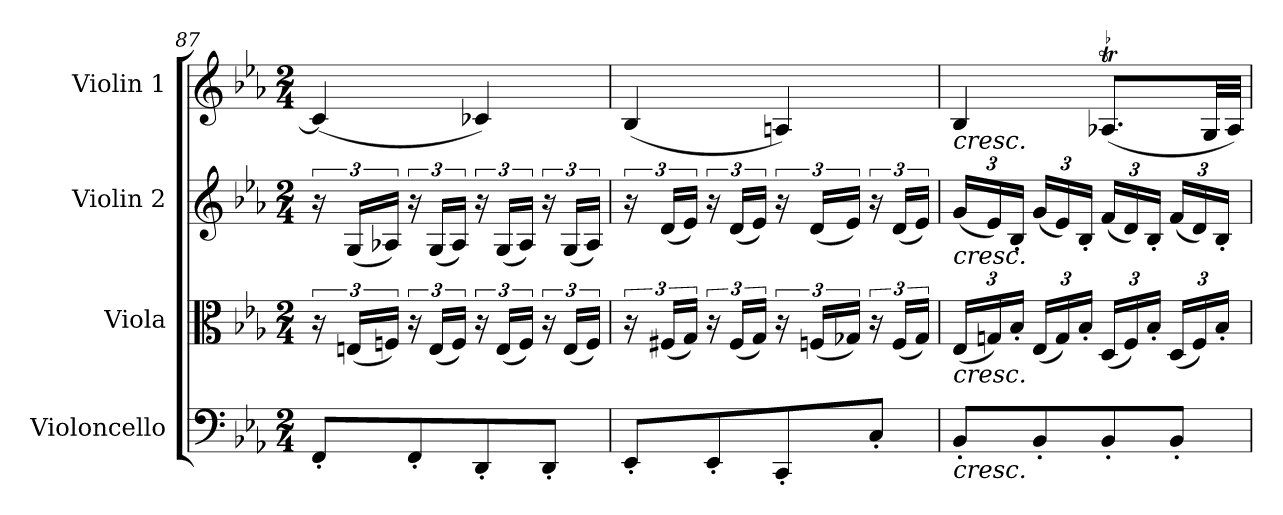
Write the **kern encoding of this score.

**kern	**kern	**kern	**kern
*part4	*part3	*part2	*part1
*staff4	*staff3	*staff2	*staff1
*I"Violoncello	*I"Viola	*I"Violin 2	*I"Violin 1
*I'Vc	*I'Vla	*I'Vln	*I'Vln
*clefF4	*clefC3	*clefG2	*clefG2
*k[b-e-a-]	*k[b-e-a-]	*k[b-e-a-]	*k[b-e-a-]
*M2/4	*M2/4	*M2/4	*M2/4
=87	=87	=87	=87
8FF'/L	24r	24r	(4c/]
.	(24En/LL	(24G/LL	.
.	24Fn/JJ)	24A-X/JJ)	.
8FF'/	24r	24r	.
.	(24E/LL	(24G/LL	.
.	24F/JJ)	24A-/JJ)	.
8DD'/	24r	24r	4c-X/)
.	(24E/LL	(24G/LL	.
.	24F/JJ)	24A-/JJ)	.
8DD'/J	24r	24r	.
.	(24E/LL	(24G/LL	.
.	24F/JJ)	24A-/JJ)	.
!!LO:PB:g=z
=88	=88	=88	=88
8EE-'/L	24r	24r	(4B-/
.	(24F#X/LL	(24d/LL	.
.	24G/JJ)	24e-/JJ)	.
8EE-'/	24r	24r	.
.	(24F#/LL	(24d/LL	.
.	24G/JJ)	24e-/JJ)	.
8CC'/	24r	24r	4An/)
.	(24Fn/LL	(24d/LL	.
.	24G-X/JJ)	24e-/JJ)	.
8C'/J	24r	24r	.
.	(24F/LL	(24d/LL	.
.	24G-/JJ)	24e-/JJ)	.
!!LO:LB:g=z
=89	=89	=89	=89
*	*Xbrackettup	*Xbrackettup	*
!	!	!	!LO:TX:b:i:t=cresc.
!	!	!LO:TX:b:i:t=cresc.	!
!	!LO:TX:b:i:t=cresc.	!	!
!LO:TX:b:i:t=cresc.	!	!	!
8BB-'/L	(24E-/LL	(24g/LL	4B-/
.	24Gn/)	24e-/)	.
.	24B-'/JJ	24B-'/JJ	.
8BB-'/	(24E-/LL	(24g/LL	.
.	24G/)	24e-/)	.
.	24B-'/JJ	24B-'/JJ	.
!	!	!	!LO:TR:acc=-
8BB-'/	(24D/LL	(24f/LL	(8.A-XT/L
.	24F/)	24d/)	.
.	24B-'/JJ	24B-'/JJ	.
8BB-'/J	(24D/LL	(24f/LL	.
.	24F/)	24d/)	.
.	.	.	32G/LL
.	24B-'/JJ	24B-'/JJ	.
.	.	.	32A-/JJJ)
=	=	=	=
*-	*-	*-	*-
